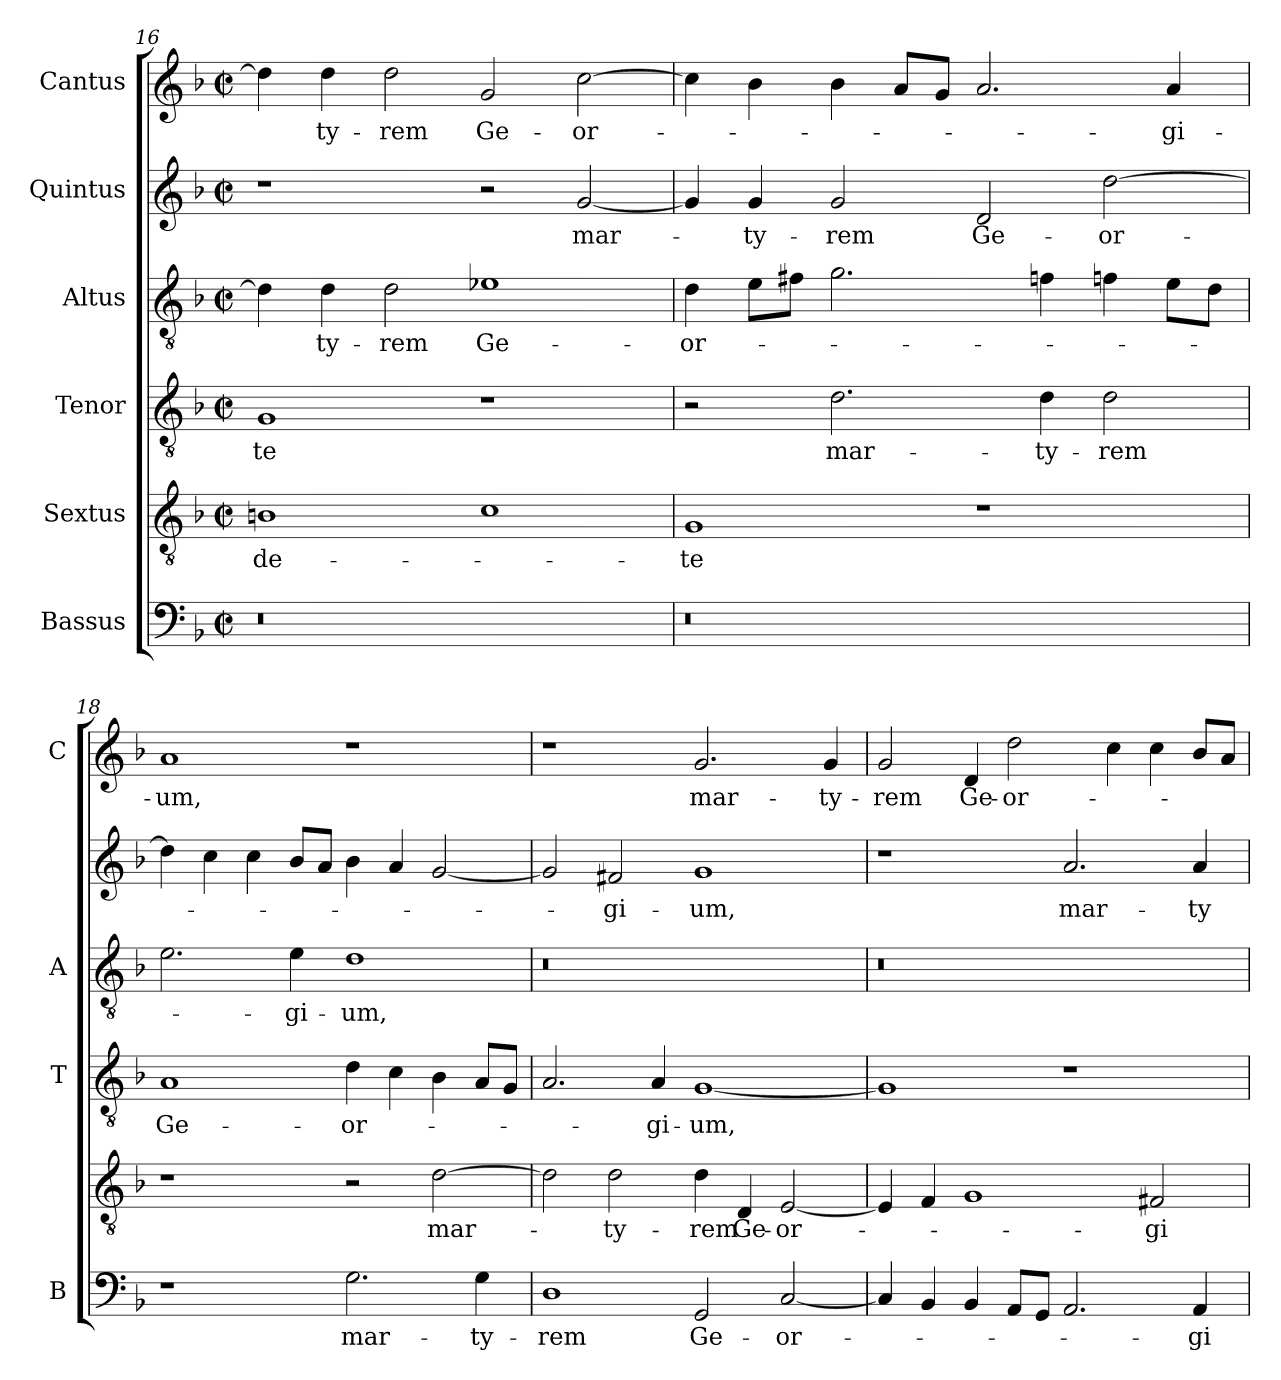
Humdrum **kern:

**kern	**text	**kern	**text	**kern	**text	**kern	**text	**kern	**text	**kern	**text
*part6	*part6	*part5	*part5	*part4	*part4	*part3	*part3	*part2	*part2	*part1	*part1
*staff6	*staff6	*staff5	*staff5	*staff4	*staff4	*staff3	*staff3	*staff2	*staff2	*staff1	*staff1
*I"Bassus	*	*I"Sextus	*	*I"Tenor	*	*I"Altus	*	*I"Quintus	*	*I"Cantus	*
*I'B	*	*	*	*I'T	*	*I'A	*	*	*	*I'C	*
*clefF4	*	*clefGv2	*	*clefGv2	*	*clefGv2	*	*clefG2	*	*clefG2	*
*k[b-]	*	*k[b-]	*	*k[b-]	*	*k[b-]	*	*k[b-]	*	*k[b-]	*
*F:	*	*F:	*	*F:	*	*F:	*	*F:	*	*F:	*
*M2/2	*	*M2/2	*	*M2/2	*	*M2/2	*	*M2/2	*	*M2/2	*
*met(c|)	*	*met(c|)	*	*met(c|)	*	*met(c|)	*	*met(c|)	*	*met(c|)	*
=16	=16	=16	=16	=16	=16	=16	=16	=16	=16	=16	=16
0r	.	1Bn	-de-	1G	-te	4d\]	.	1r	.	4dd\]	.
.	.	.	.	.	.	4d\	-ty-	.	.	4dd\	-ty-
.	.	.	.	.	.	2d\	-rem	.	.	2dd\	-rem
.	.	1c	.	1r	.	1e-X	Ge-	2r	.	2g/	Ge-
.	.	.	.	.	.	.	.	[2g/	mar-	[2cc\	-or-
=17	=17	=17	=17	=17	=17	=17	=17	=17	=17	=17	=17
0r	.	1G	-te	2r	.	4d\	-or-	4g/]	.	4cc\]	.
.	.	.	.	.	.	8e\L	.	4g/	-ty-	4b-\	.
.	.	.	.	.	.	8f#X\J	.	.	.	.	.
.	.	.	.	2.d\	mar-	2.g\	.	2g/	-rem	4b-\	.
.	.	.	.	.	.	.	.	.	.	8a/L	.
.	.	.	.	.	.	.	.	.	.	8g/J	.
.	.	1r	.	.	.	.	.	2d/	Ge-	2.a/	.
.	.	.	.	4d\	-ty-	4fn\	.	.	.	.	.
.	.	.	.	2d\	-rem	4fn\	.	[2dd\	-or-	.	.
.	.	.	.	.	.	8e\L	.	.	.	4a/	-gi-
.	.	.	.	.	.	8d\J	.	.	.	.	.
!!LO:LB:g=z
=18	=18	=18	=18	=18	=18	=18	=18	=18	=18	=18	=18
1r	.	1r	.	1A	Ge-	2.e\	.	4dd\]	.	1a	-um,
.	.	.	.	.	.	.	.	4cc\	.	.	.
.	.	.	.	.	.	.	.	4cc\	.	.	.
.	.	.	.	.	.	4e\	-gi-	8b-/L	.	.	.
.	.	.	.	.	.	.	.	8a/J	.	.	.
2.G\	mar-	2r	.	4d\	-or-	1d	-um,	4b-\	.	1r	.
.	.	.	.	4c\	.	.	.	4a/	.	.	.
.	.	[2d\	mar-	4B-\	.	.	.	[2g/	.	.	.
4G\	-ty-	.	.	8A/L	.	.	.	.	.	.	.
.	.	.	.	8G/J	.	.	.	.	.	.	.
=19	=19	=19	=19	=19	=19	=19	=19	=19	=19	=19	=19
1D	-rem	2d\]	.	2.A/	.	0r	.	2g/]	.	1r	.
.	.	2d\	-ty-	.	.	.	.	2f#X/	-gi-	.	.
.	.	.	.	4A/	-gi-	.	.	.	.	.	.
2GG/	Ge-	4d\	-rem	[1G	-um,	.	.	1g	-um,	2.g/	mar-
.	.	4D/	Ge-	.	.	.	.	.	.	.	.
[2C/	-or-	[2E/	-or-	.	.	.	.	.	.	.	.
.	.	.	.	.	.	.	.	.	.	4g/	-ty-
=20	=20	=20	=20	=20	=20	=20	=20	=20	=20	=20	=20
4C/]	.	4E/]	.	1G]	.	0r	.	1r	.	2g/	-rem
4BB-/	.	4F/	.	.	.	.	.	.	.	.	.
4BB-/	.	1G	.	.	.	.	.	.	.	4d/	Ge-
8AA/L	.	.	.	.	.	.	.	.	.	2dd\	-or-
8GG/J	.	.	.	.	.	.	.	.	.	.	.
2.AA/	.	.	.	1r	.	.	.	2.a/	mar-	.	.
.	.	.	.	.	.	.	.	.	.	4cc\	.
.	.	2F#X/	-gi-	.	.	.	.	.	.	4cc\	.
4AA/	-gi-	.	.	.	.	.	.	4a/	-ty-	8b-/L	.
.	.	.	.	.	.	.	.	.	.	8a/J	.
=	=	=	=	=	=	=	=	=	=	=	=
*-	*-	*-	*-	*-	*-	*-	*-	*-	*-	*-	*-
